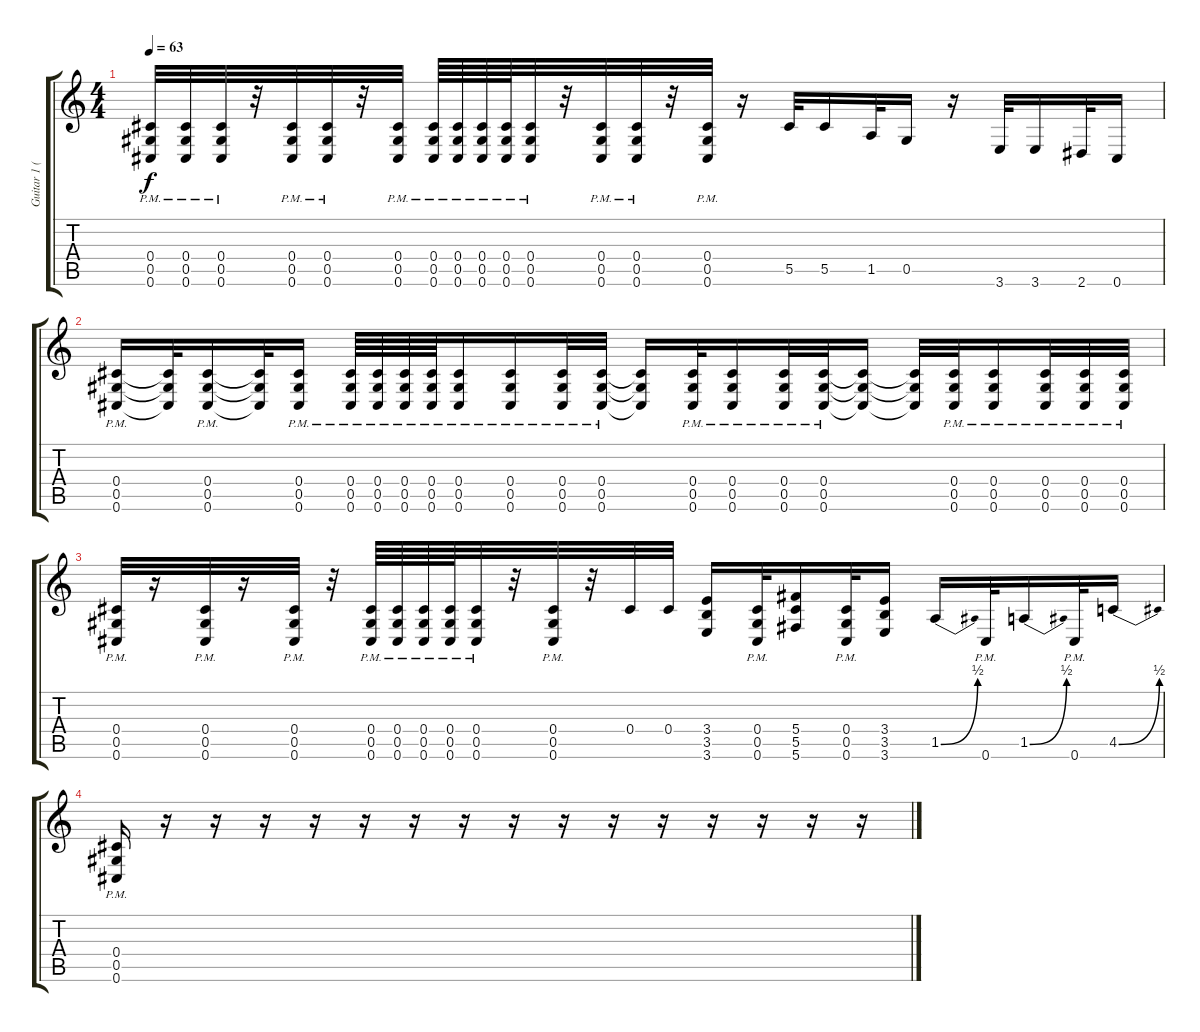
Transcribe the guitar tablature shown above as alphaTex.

\track ("Guitar 1 (Drop C#)" "Guitar 1 (") {instrument distortionguitar}
\staff {score tabs}
\tuning (Eb4 Bb3 Gb3 Db3 Ab2 Db2) {hide}
\ts (4 4)
\tempo 63
\clef g2
\ks c
(0.4{pm} 0.5{pm} 0.6{pm}).32{dy f} (0.4{pm} 0.5{pm} 0.6{pm}).32 (0.4{pm} 0.5{pm} 0.6{pm}).32 r.32 (0.4{pm} 0.5{pm} 0.6{pm}).32 (0.4{pm} 0.5{pm} 0.6{pm}).32 r.32 (0.4{pm} 0.5{pm} 0.6{pm}).32 (0.4{pm} 0.5{pm} 0.6{pm}).64 (0.4{pm} 0.5{pm} 0.6{pm}).64 (0.4{pm} 0.5{pm} 0.6{pm}).64 (0.4{pm} 0.5{pm} 0.6{pm}).64 (0.4{pm} 0.5{pm} 0.6{pm}).32 r.32 (0.4{pm} 0.5{pm} 0.6{pm}).32 (0.4{pm} 0.5{pm} 0.6{pm}).32 r.32 (0.4{pm} 0.5{pm} 0.6{pm}).32 r.16 5.5.32 5.5.16 1.5.32 0.5.16 r.16 3.6.32 3.6.16 2.6.32 0.6.16 |
(0.4{pm} 0.5{pm} 0.6{pm}).16 (0.4{t} 0.5{t} 0.6{t}).32 (0.4{pm} 0.5{pm} 0.6{pm}).16 (0.4{t} 0.5{t} 0.6{t}).32 (0.4{pm} 0.5{pm} 0.6{pm}).16 (0.4{pm} 0.5{pm} 0.6{pm}).64 (0.4{pm} 0.5{pm} 0.6{pm}).64 (0.4{pm} 0.5{pm} 0.6{pm}).64 (0.4{pm} 0.5{pm} 0.6{pm}).64 (0.4{pm} 0.5{pm} 0.6{pm}).16 (0.4{pm} 0.5{pm} 0.6{pm}).16 (0.4{pm} 0.5{pm} 0.6{pm}).32 (0.4{pm} 0.5{pm} 0.6{pm}).32 (0.4{t} 0.5{t} 0.6{t}).16 (0.4{pm} 0.5{pm} 0.6{pm}).32 (0.4{pm} 0.5{pm} 0.6{pm}).16 (0.4{pm} 0.5{pm} 0.6{pm}).32 (0.4{pm} 0.5{pm} 0.6{pm}).32 (0.4{t} 0.5{t} 0.6{t}).16 (0.4{t} 0.5{t} 0.6{t}).32 (0.4{pm} 0.5{pm} 0.6{pm}).32 (0.4{pm} 0.5{pm} 0.6{pm}).16 (0.4{pm} 0.5{pm} 0.6{pm}).32 (0.4{pm} 0.5{pm} 0.6{pm}).32 (0.4{pm} 0.5{pm} 0.6{pm}).32 |
(0.4{pm} 0.5{pm} 0.6{pm}).32 r.16 (0.4{pm} 0.5{pm} 0.6{pm}).32 r.16 (0.4{pm} 0.5{pm} 0.6{pm}).32 r.32 (0.4{pm} 0.5{pm} 0.6{pm}).64 (0.4{pm} 0.5{pm} 0.6{pm}).64 (0.4{pm} 0.5{pm} 0.6{pm}).64 (0.4{pm} 0.5{pm} 0.6{pm}).64 (0.4{pm} 0.5{pm} 0.6{pm}).32 r.32 (0.4{pm} 0.5{pm} 0.6{pm}).32 r.32 0.4.32 0.4.32 (3.4 3.5 3.6).16 (0.4{pm} 0.5{pm} 0.6{pm}).32 (5.4 5.5 5.6).16 (0.4{pm} 0.5{pm} 0.6{pm}).32 (3.4 3.5 3.6).16 1.5{be (bend 0 0 60 2)}.16 0.6{pm}.32 1.5{be (bend 0 0 60 2)}.16 0.6{pm}.32 4.5{be (bend 0 0 60 2)}.16 |
(0.4{pm} 0.5{pm} 0.6{pm}).16 r.16 r.16 r.16 r.16 r.16 r.16 r.16 r.16 r.16 r.16 r.16 r.16 r.16 r.16 r.16
